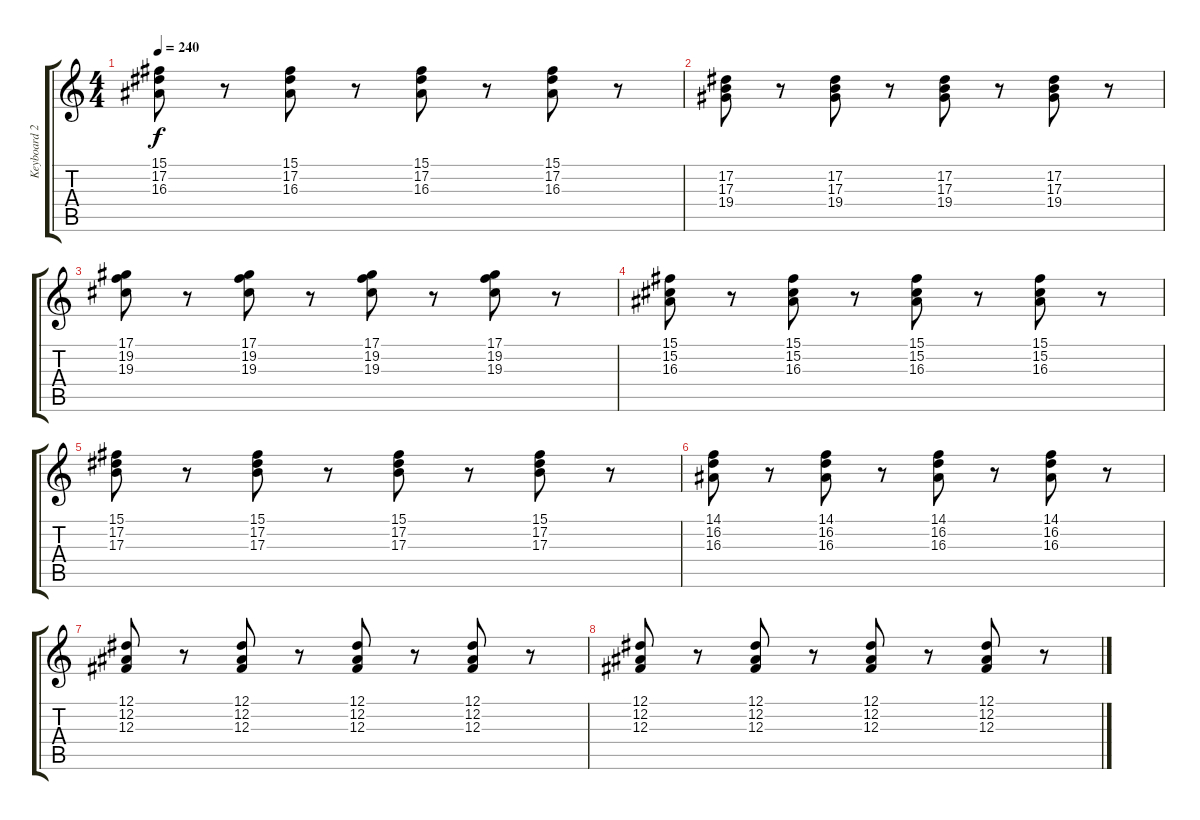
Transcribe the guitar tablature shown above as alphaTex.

\track ("Keyboard 2" "Keyboard 2") {instrument harpsichord}
\staff {score tabs}
\tuning (Eb4 Bb3 Gb3 Db3 Ab2 Eb2) {hide}
\ts (4 4)
\tempo 240
\clef g2
\ks c
(15.1 17.2 16.3).8{dy f instrument harpsichord} r.8 (15.1 17.2 16.3).8 r.8 (15.1 17.2 16.3).8 r.8 (15.1 17.2 16.3).8 r.8 |
(17.2 17.3 19.4).8 r.8 (17.2 17.3 19.4).8 r.8 (17.2 17.3 19.4).8 r.8 (17.2 17.3 19.4).8 r.8 |
(17.1 19.2 19.3).8 r.8 (17.1 19.2 19.3).8 r.8 (17.1 19.2 19.3).8 r.8 (17.1 19.2 19.3).8 r.8 |
(15.1 15.2 16.3).8 r.8 (15.1 15.2 16.3).8 r.8 (15.1 15.2 16.3).8 r.8 (15.1 15.2 16.3).8 r.8 |
(15.1 17.2 17.3).8 r.8 (15.1 17.2 17.3).8 r.8 (15.1 17.2 17.3).8 r.8 (15.1 17.2 17.3).8 r.8 |
(14.1 16.2 16.3).8 r.8 (14.1 16.2 16.3).8 r.8 (14.1 16.2 16.3).8 r.8 (14.1 16.2 16.3).8 r.8 |
(12.1 12.2 12.3).8 r.8 (12.1 12.2 12.3).8 r.8 (12.1 12.2 12.3).8 r.8 (12.1 12.2 12.3).8 r.8 |
(12.1 12.2 12.3).8 r.8 (12.1 12.2 12.3).8 r.8 (12.1 12.2 12.3).8 r.8 (12.1 12.2 12.3).8 r.8
